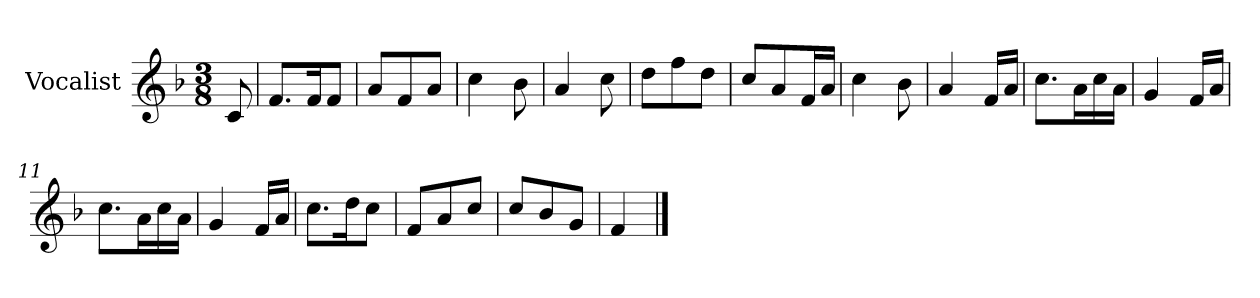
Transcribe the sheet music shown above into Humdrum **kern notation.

**kern
*part1
*staff1
*I"Vocalist
*k[b-]
*F:
*M3/8
=
8c
=1
8.fL
16fK
8fJ
=2
8aL
8f
8aJ
=3
4cc
8b-
=4
4a
8cc
=5
8ddL
8ff
8ddJ
=6
8ccL
8a
16fL
16aJJ
=7
4cc
8b-
=8
4a
16fLL
16aJJ
=9
8.ccL
16aL
16cc
16aJJ
=10
4g
16fLL
16aJJ
=11
8.ccL
16aL
16cc
16aJJ
=12
4g
16fLL
16aJJ
=13
8.ccL
16ddK
8ccJ
=14
8fL
8a
8ccJ
=15
8ccL
8b-
8gJ
=16
4f
==
*-
